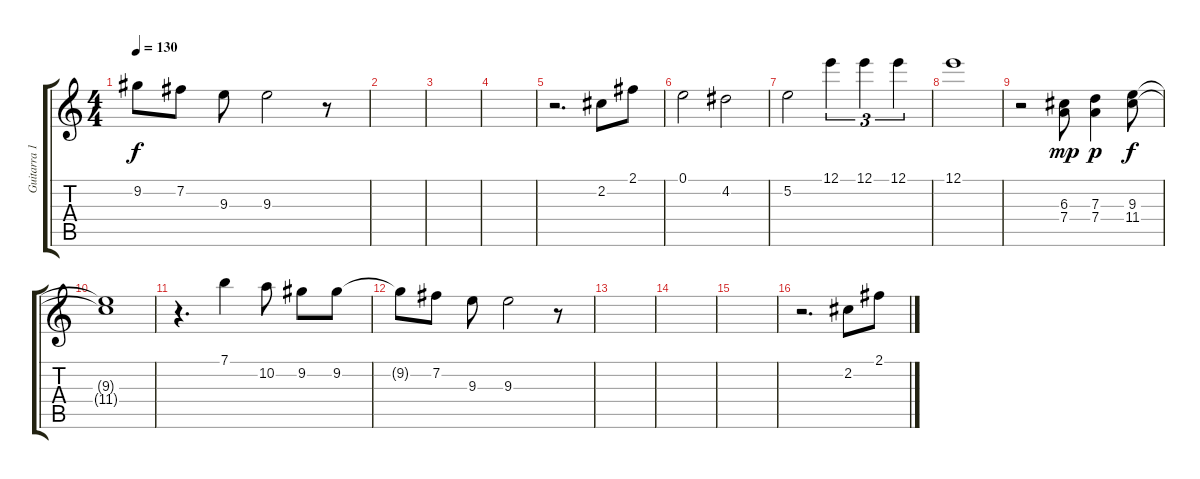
\track ("Guitarra 1" "Guitarra 1") {instrument acousticguitarsteel}
\staff {score tabs}
\tuning (E4 B3 G3 D3 A2 E2) {hide}
\ts (4 4)
\tempo 130
\clef g2
\ks c
9.2{t}.8{dy f} 7.2.8 9.3.8 9.3.2 r.8 |
|
|
|
r.2{d} 2.2.8 2.1.8 |
0.1.2 4.2.2 |
5.2.2 12.1.4{tu (3 2)} 12.1.4{tu (3 2)} 12.1.4{tu (3 2)} |
12.1.1 |
r.2 (6.3 7.4).8{dy mp} (7.3 7.4).4{dy p} (9.3 11.4).8{dy f} |
(9.3{t} 11.4{t}).1 |
r.4{d} 7.1.4 10.2.8 9.2.8 9.2.8 |
9.2{t}.8 7.2.8 9.3.8 9.3.2 r.8 |
|
|
|
r.2{d} 2.2.8 2.1.8
